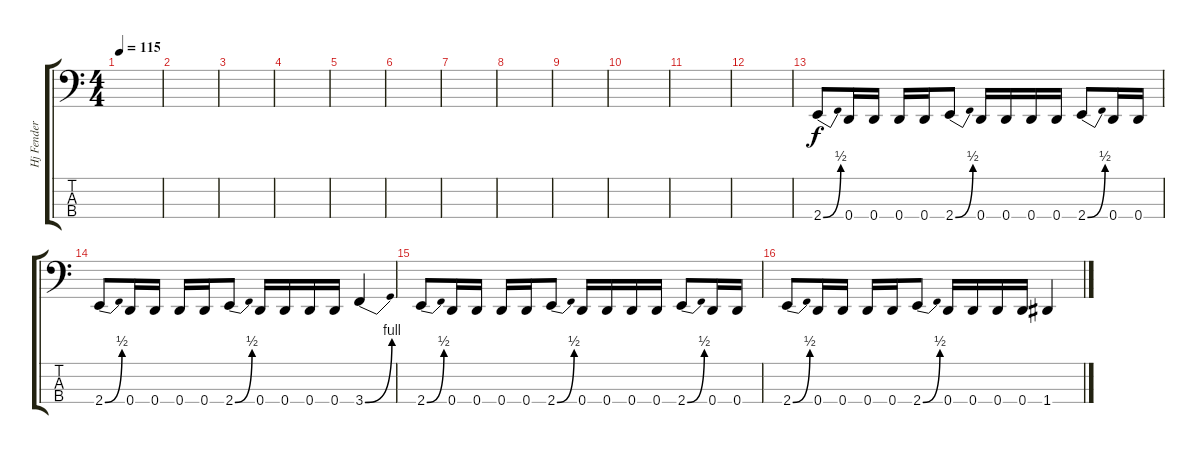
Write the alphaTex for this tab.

\track ("Hj Fender D-tune" "Hj Fender ") {instrument electricbassfinger}
\staff {score tabs}
\tuning (G2 D2 A1 D1) {hide}
\ts (4 4)
\tempo 115
\clef f4
\ks c
|
|
|
|
|
|
|
|
|
|
|
|
2.4{be (bend 0 0 60 2)}.8 0.4.16 0.4.16 0.4.16 0.4.16 2.4{be (bend 0 0 60 2)}.8 0.4.16 0.4.16 0.4.16 0.4.16 2.4{be (bend 0 0 60 2)}.8 0.4.16 0.4.16 |
2.4{be (bend 0 0 60 2)}.8 0.4.16 0.4.16 0.4.16 0.4.16 2.4{be (bend 0 0 60 2)}.8 0.4.16 0.4.16 0.4.16 0.4.16 3.4{be (bend 0 0 60 4)}.4 |
2.4{be (bend 0 0 60 2)}.8 0.4.16 0.4.16 0.4.16 0.4.16 2.4{be (bend 0 0 60 2)}.8 0.4.16 0.4.16 0.4.16 0.4.16 2.4{be (bend 0 0 60 2)}.8 0.4.16 0.4.16 |
2.4{be (bend 0 0 60 2)}.8 0.4.16 0.4.16 0.4.16 0.4.16 2.4{be (bend 0 0 60 2)}.8 0.4.16 0.4.16 0.4.16 0.4.16 1.4.4
